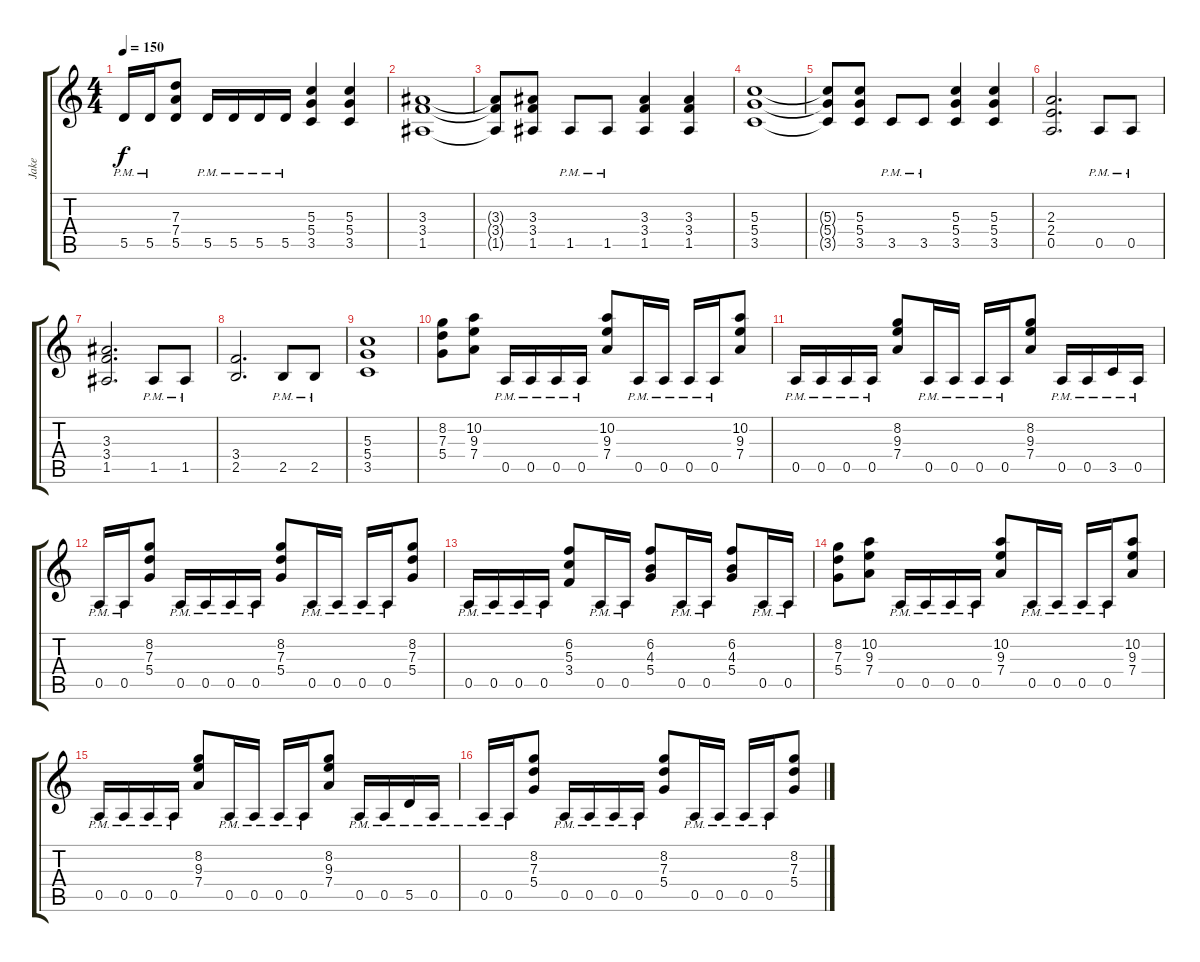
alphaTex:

\track ("Jake " "Jake ") {instrument distortionguitar}
\staff {score tabs}
\tuning (E4 B3 G3 D3 A2 E2) {hide}
\ts (4 4)
\tempo 150
\clef g2
\ks c
5.5{pm}.16{dy f} 5.5{pm}.16 (7.3 7.4 5.5).8 5.5{pm}.16 5.5{pm}.16 5.5{pm}.16 5.5{pm}.16 (5.3 5.4 3.5).4 (5.3 5.4 3.5).4 |
(3.3 3.4 1.5).1 |
(3.3{t} 3.4{t} 1.5{t}).8 (3.3 3.4 1.5).8 1.5{pm}.8 1.5{pm}.8 (3.3 3.4 1.5).4 (3.3 3.4 1.5).4 |
(5.3 5.4 3.5).1 |
(5.3{t} 5.4{t} 3.5{t}).8 (5.3 5.4 3.5).8 3.5{pm}.8 3.5{pm}.8 (5.3 5.4 3.5).4 (5.3 5.4 3.5).4 |
(2.3 2.4 0.5).2{d} 0.5{pm}.8 0.5{pm}.8 |
(3.3 3.4 1.5).2{d} 1.5{pm}.8 1.5{pm}.8 |
(3.4 2.5).2{d} 2.5{pm}.8 2.5{pm}.8 |
(5.3 5.4 3.5).1 |
(8.2 7.3 5.4).8 (10.2 9.3 7.4).8 0.5{pm}.16 0.5{pm}.16 0.5{pm}.16 0.5{pm}.16 (10.2 9.3 7.4).8 0.5{pm}.16 0.5{pm}.16 0.5{pm}.16 0.5{pm}.16 (10.2 9.3 7.4).8 |
0.5{pm}.16 0.5{pm}.16 0.5{pm}.16 0.5{pm}.16 (8.2 9.3 7.4).8 0.5{pm}.16 0.5{pm}.16 0.5{pm}.16 0.5{pm}.16 (8.2 9.3 7.4).8 0.5{pm}.16 0.5{pm}.16 3.5{pm}.16 0.5{pm}.16 |
0.5{pm}.16 0.5{pm}.16 (8.2 7.3 5.4).8 0.5{pm}.16 0.5{pm}.16 0.5{pm}.16 0.5{pm}.16 (8.2 7.3 5.4).8 0.5{pm}.16 0.5{pm}.16 0.5{pm}.16 0.5{pm}.16 (8.2 7.3 5.4).8 |
0.5{pm}.16 0.5{pm}.16 0.5{pm}.16 0.5{pm}.16 (6.2 5.3 3.4).8 0.5{pm}.16 0.5{pm}.16 (6.2 4.3 5.4).8 0.5{pm}.16 0.5{pm}.16 (6.2 4.3 5.4).8 0.5{pm}.16 0.5{pm}.16 |
(8.2 7.3 5.4).8 (10.2 9.3 7.4).8 0.5{pm}.16 0.5{pm}.16 0.5{pm}.16 0.5{pm}.16 (10.2 9.3 7.4).8 0.5{pm}.16 0.5{pm}.16 0.5{pm}.16 0.5{pm}.16 (10.2 9.3 7.4).8 |
0.5{pm}.16 0.5{pm}.16 0.5{pm}.16 0.5{pm}.16 (8.2 9.3 7.4).8 0.5{pm}.16 0.5{pm}.16 0.5{pm}.16 0.5{pm}.16 (8.2 9.3 7.4).8 0.5{pm}.16 0.5{pm}.16 5.5{pm}.16 0.5{pm}.16 |
0.5{pm}.16 0.5{pm}.16 (8.2 7.3 5.4).8 0.5{pm}.16 0.5{pm}.16 0.5{pm}.16 0.5{pm}.16 (8.2 7.3 5.4).8 0.5{pm}.16 0.5{pm}.16 0.5{pm}.16 0.5{pm}.16 (8.2 7.3 5.4).8
